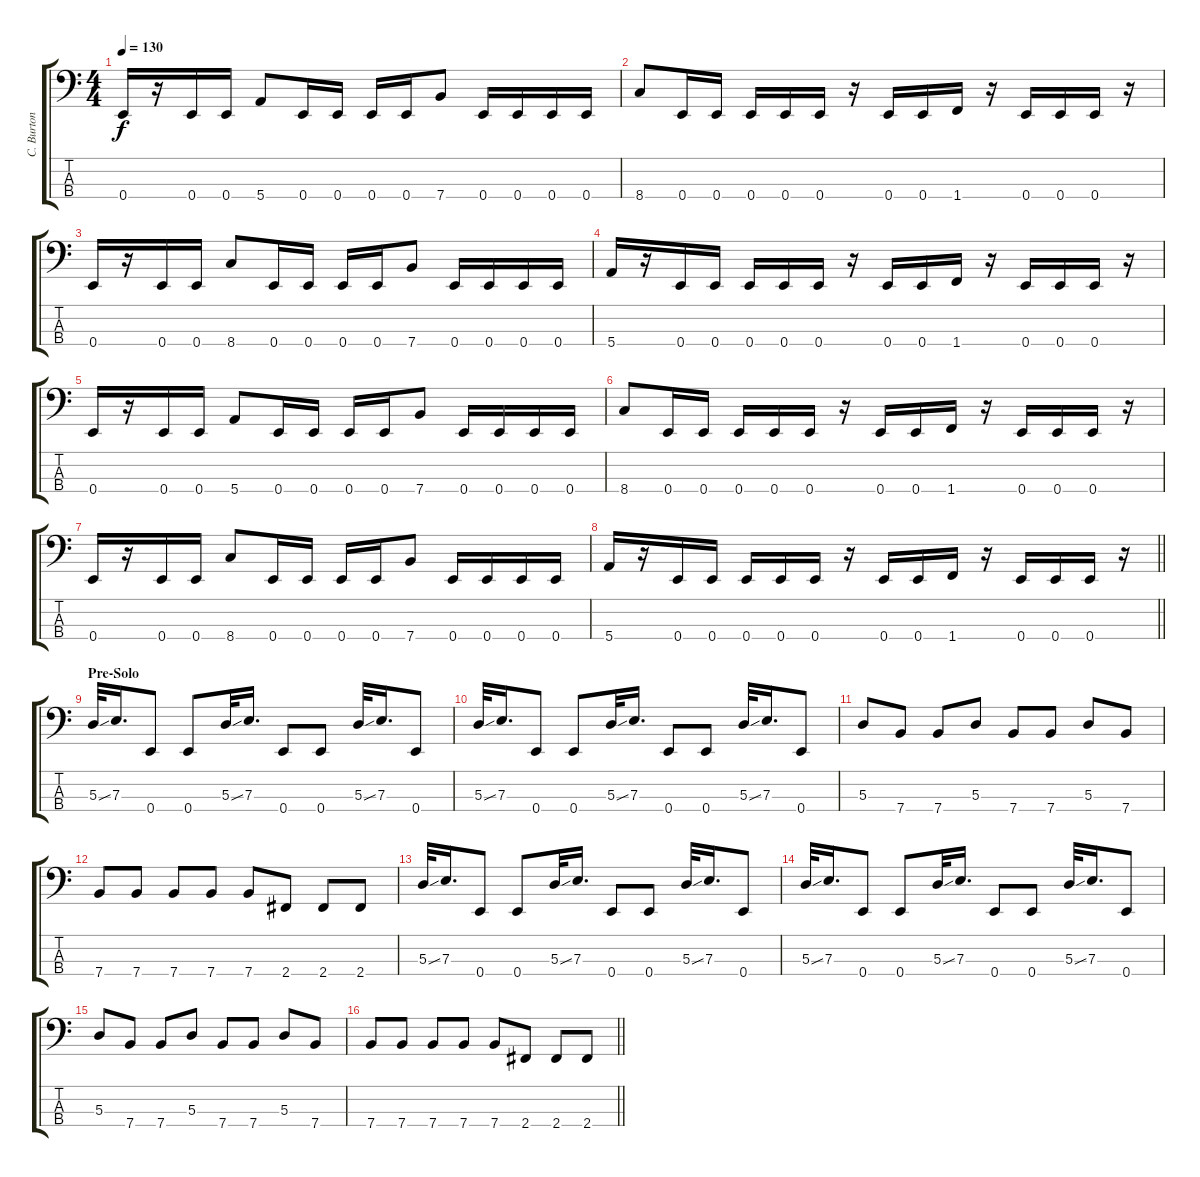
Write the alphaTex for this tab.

\track ("C. Burton" "C. Burton") {instrument electricbassfinger}
\staff {score tabs}
\tuning (G2 D2 A1 E1) {hide}
\ts (4 4)
\tempo 130
\clef f4
\ks c
0.4.16{dy f} r.16 0.4.16 0.4.16 5.4.8 0.4.16 0.4.16 0.4.16 0.4.16 7.4.8 0.4.16 0.4.16 0.4.16 0.4.16 |
8.4.8 0.4.16 0.4.16 0.4.16 0.4.16 0.4.16 r.16 0.4.16 0.4.16 1.4.16 r.16 0.4.16 0.4.16 0.4.16 r.16 |
0.4.16 r.16 0.4.16 0.4.16 8.4.8 0.4.16 0.4.16 0.4.16 0.4.16 7.4.8 0.4.16 0.4.16 0.4.16 0.4.16 |
5.4.16 r.16 0.4.16 0.4.16 0.4.16 0.4.16 0.4.16 r.16 0.4.16 0.4.16 1.4.16 r.16 0.4.16 0.4.16 0.4.16 r.16 |
0.4.16 r.16 0.4.16 0.4.16 5.4.8 0.4.16 0.4.16 0.4.16 0.4.16 7.4.8 0.4.16 0.4.16 0.4.16 0.4.16 |
8.4.8 0.4.16 0.4.16 0.4.16 0.4.16 0.4.16 r.16 0.4.16 0.4.16 1.4.16 r.16 0.4.16 0.4.16 0.4.16 r.16 |
0.4.16 r.16 0.4.16 0.4.16 8.4.8 0.4.16 0.4.16 0.4.16 0.4.16 7.4.8 0.4.16 0.4.16 0.4.16 0.4.16 |
\barLineRight lightlight
5.4.16 r.16 0.4.16 0.4.16 0.4.16 0.4.16 0.4.16 r.16 0.4.16 0.4.16 1.4.16 r.16 0.4.16 0.4.16 0.4.16 r.16 |
\section ("" "Pre-Solo")
5.3{ss}.32 7.3.16{d} 0.4.8 0.4.8 5.3{ss}.32 7.3.16{d} 0.4.8 0.4.8 5.3{ss}.32 7.3.16{d} 0.4.8 |
5.3{ss}.32 7.3.16{d} 0.4.8 0.4.8 5.3{ss}.32 7.3.16{d} 0.4.8 0.4.8 5.3{ss}.32 7.3.16{d} 0.4.8 |
5.3.8 7.4.8 7.4.8 5.3.8 7.4.8 7.4.8 5.3.8 7.4.8 |
7.4.8 7.4.8 7.4.8 7.4.8 7.4.8 2.4.8 2.4.8 2.4.8 |
5.3{ss}.32 7.3.16{d} 0.4.8 0.4.8 5.3{ss}.32 7.3.16{d} 0.4.8 0.4.8 5.3{ss}.32 7.3.16{d} 0.4.8 |
5.3{ss}.32 7.3.16{d} 0.4.8 0.4.8 5.3{ss}.32 7.3.16{d} 0.4.8 0.4.8 5.3{ss}.32 7.3.16{d} 0.4.8 |
5.3.8 7.4.8 7.4.8 5.3.8 7.4.8 7.4.8 5.3.8 7.4.8 |
\barLineRight lightlight
7.4.8 7.4.8 7.4.8 7.4.8 7.4.8 2.4.8 2.4.8 2.4.8
